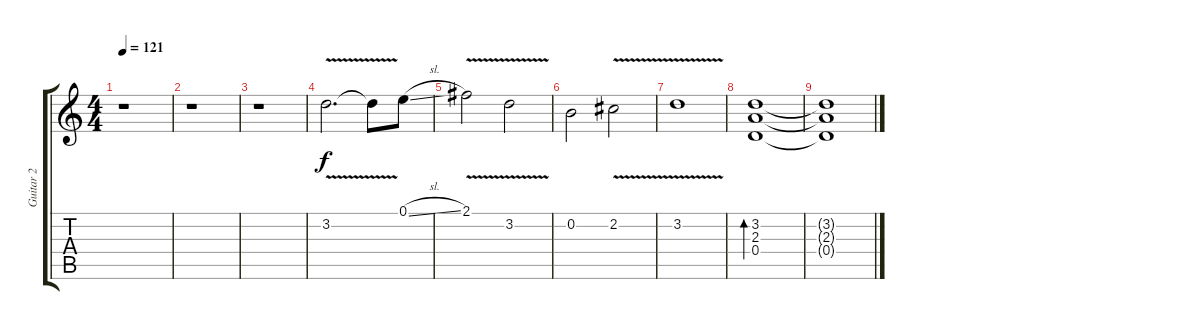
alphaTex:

\track ("Guitar 2" "Guitar 2") {instrument electricguitarclean}
\staff {score tabs}
\tuning (E4 B3 G3 D3 A2 D2) {hide}
\ts (4 4)
\tempo 121
\clef g2
\ks c
r.1{dy f} |
r.1 |
r.1 |
3.2{v}.2{d} 3.2{t}.8 0.1{sl}.8 |
2.1{v}.2 3.2{v}.2 |
0.2.2 2.2{v}.2 |
3.2{v}.1 |
(3.2 2.3 0.4).1{bd 480} |
(3.2{t} 2.3{t} 0.4{t}).1
